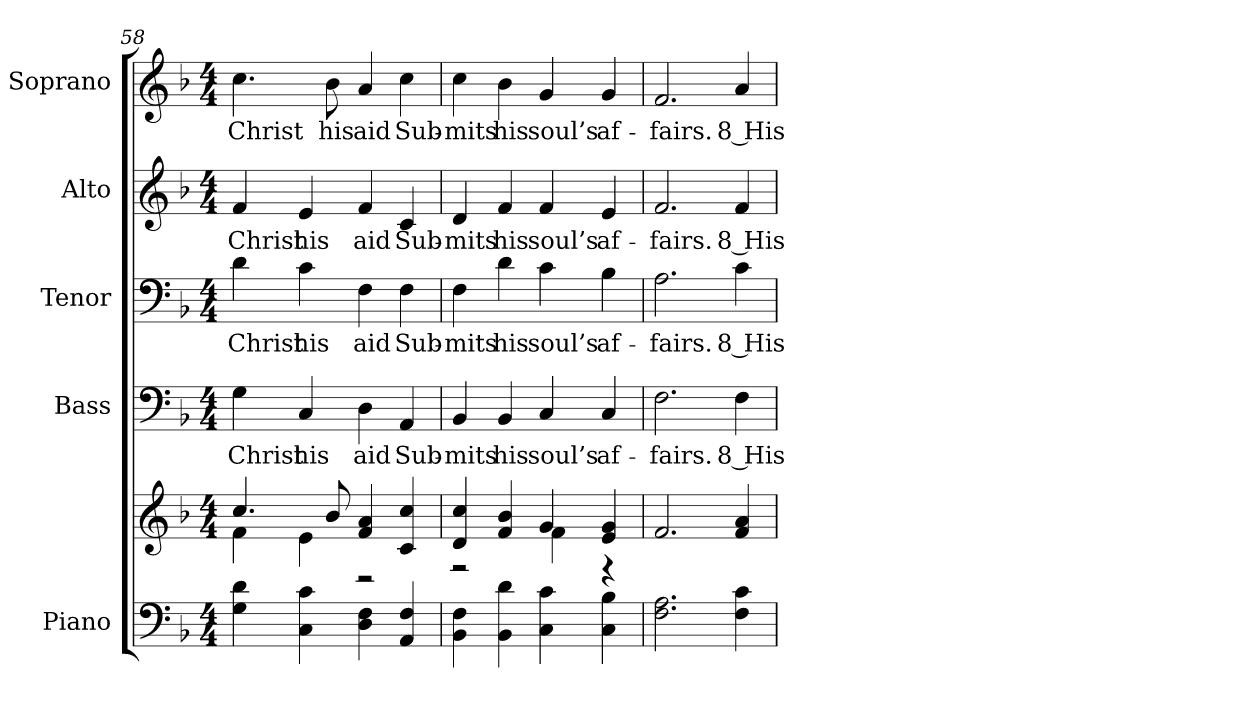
**kern	**kern	**kern	**text	**kern	**text	**kern	**text	**kern	**text
*part5	*part5	*part4	*part4	*part3	*part3	*part2	*part2	*part1	*part1
*staff6	*staff5	*staff4	*staff4	*staff3	*staff3	*staff2	*staff2	*staff1	*staff1
*I"Piano	*	*I"Bass	*	*I"Tenor	*	*I"Alto	*	*I"Soprano	*
*I'Pno.	*	*I'B.	*	*I'T.	*	*I'A.	*	*I'S.	*
*clefF4	*clefG2	*clefF4	*	*clefF4	*	*clefG2	*	*clefG2	*
*k[b-]	*k[b-]	*k[b-]	*	*k[b-]	*	*k[b-]	*	*k[b-]	*
*F:	*F:	*F:	*	*F:	*	*F:	*	*F:	*
*M4/4	*M4/4	*M4/4	*	*M4/4	*	*M4/4	*	*M4/4	*
=58	=58	=58	=58	=58	=58	=58	=58	=58	=58
*	*^	*	*	*	*	*	*	*	*
!	!	!	!	!LO:LY:b:color=#000000	!	!	!	!	!	!
!	!	!	!	!	!	!LO:LY:b:color=#000000	!	!	!	!
!	!	!	!	!	!	!	!	!LO:LY:b:color=#000000	!	!
!	!	!	!	!	!	!	!	!	!	!LO:LY:b:color=#000000
4Gi\ 4di	4.cci/	4fi\	4Gi\	Christ	4di\	Christ	4fi/	Christ	4.cci\	Christ
!	!	!	!	!LO:LY:b:color=#000000	!	!	!	!	!	!
!	!	!	!	!	!	!LO:LY:b:color=#000000	!	!	!	!
!	!	!	!	!	!	!	!	!LO:LY:b:color=#000000	!	!
4Ci\ 4ci	.	4ei\	4Ci/	his	4ci\	his	4ei/	his	.	.
!	!	!	!	!	!	!	!	!	!	!LO:LY:b:color=#000000
.	8b-i/	.	.	.	.	.	.	.	8b-i\	his
!	!	!	!	!LO:LY:b:color=#000000	!	!	!	!	!	!
!	!	!	!	!	!	!LO:LY:b:color=#000000	!	!	!	!
!	!	!	!	!	!	!	!	!LO:LY:b:color=#000000	!	!
!	!	!	!	!	!	!	!	!	!	!LO:LY:b:color=#000000
4Di\ 4Fi	4fi/ 4ai	2r	4Di\	aid	4Fi\	aid	4fi/	aid	4ai/	aid
!	!	!	!	!LO:LY:b:color=#000000	!	!	!	!	!	!
!	!	!	!	!	!	!LO:LY:b:color=#000000	!	!	!	!
!	!	!	!	!	!	!	!	!LO:LY:b:color=#000000	!	!
!	!	!	!	!	!	!	!	!	!	!LO:LY:b:color=#000000
4AAi/ 4Fi	4ci/ 4cci	.	4AAi/	Sub-	4Fi\	Sub-	4ci/	Sub-	4cci\	Sub-
!!LO:PB:g=z
=59	=59	=59	=59	=59	=59	=59	=59	=59	=59	=59
!	!	!	!	!LO:LY:b:color=#000000	!	!	!	!	!	!
!	!	!	!	!	!	!LO:LY:b:color=#000000	!	!	!	!
!	!	!	!	!	!	!	!	!LO:LY:b:color=#000000	!	!
!	!	!	!	!	!	!	!	!	!	!LO:LY:b:color=#000000
4BB-i\ 4Fi	4di/ 4cci	2r	4BB-i/	-mits	4Fi\	-mits	4di/	-mits	4cci\	-mits
!	!	!	!	!LO:LY:b:color=#000000	!	!	!	!	!	!
!	!	!	!	!	!	!LO:LY:b:color=#000000	!	!	!	!
!	!	!	!	!	!	!	!	!LO:LY:b:color=#000000	!	!
!	!	!	!	!	!	!	!	!	!	!LO:LY:b:color=#000000
4BB-i\ 4di	4fi/ 4b-i	.	4BB-i/	his	4di\	his	4fi/	his	4b-i\	his
!	!	!	!	!LO:LY:b:color=#000000	!	!	!	!	!	!
!	!	!	!	!	!	!LO:LY:b:color=#000000	!	!	!	!
!	!	!	!	!	!	!	!	!LO:LY:b:color=#000000	!	!
!	!	!	!	!	!	!	!	!	!	!LO:LY:b:color=#000000
4Ci\ 4ci	4gi/	4fi\	4Ci/	soul’s	4ci\	soul’s	4fi/	soul’s	4gi/	soul’s
!	!	!	!	!LO:LY:b:color=#000000	!	!	!	!	!	!
!	!	!	!	!	!	!LO:LY:b:color=#000000	!	!	!	!
!	!	!	!	!	!	!	!	!LO:LY:b:color=#000000	!	!
!	!	!	!	!	!	!	!	!	!	!LO:LY:b:color=#000000
4Ci\ 4B-i	4ei/ 4gi	4r	4Ci/	af-	4B-i\	af-	4ei/	af-	4gi/	af-
*	*v	*v	*	*	*	*	*	*	*	*
=60	=60	=60	=60	=60	=60	=60	=60	=60	=60
*	*^	*	*	*	*	*	*	*	*
!	!	!	!	!LO:LY:b:color=#000000	!	!	!	!	!	!
*	*v	*v	*	*	*	*	*	*	*	*
*	*^	*	*	*	*	*	*	*	*
!	!	!	!	!	!	!LO:LY:b:color=#000000	!	!	!	!
*	*v	*v	*	*	*	*	*	*	*	*
*	*^	*	*	*	*	*	*	*	*
!	!	!	!	!	!	!	!	!LO:LY:b:color=#000000	!	!
*	*v	*v	*	*	*	*	*	*	*	*
*	*^	*	*	*	*	*	*	*	*
!	!	!	!	!	!	!	!	!	!	!LO:LY:b:color=#000000
*	*v	*v	*	*	*	*	*	*	*	*
2.Fi\ 2.Ai	2.fi/	2.Fi\	-fairs.	2.Ai\	-fairs.	2.fi/	-fairs.	2.fi/	-fairs.
!	!	!	!LO:LY:b:color=#000000	!	!	!	!	!	!
!	!	!	!	!	!LO:LY:b:color=#000000	!	!	!	!
!	!	!	!	!	!	!	!LO:LY:b:color=#000000	!	!
!	!	!	!	!	!	!	!	!	!LO:LY:b:color=#000000
4Fi\ 4ci	4fi/ 4ai	4Fi\	8 His	4ci\	8 His	4fi/	8 His	4ai/	8 His
=	=	=	=	=	=	=	=	=	=
*-	*-	*-	*-	*-	*-	*-	*-	*-	*-
